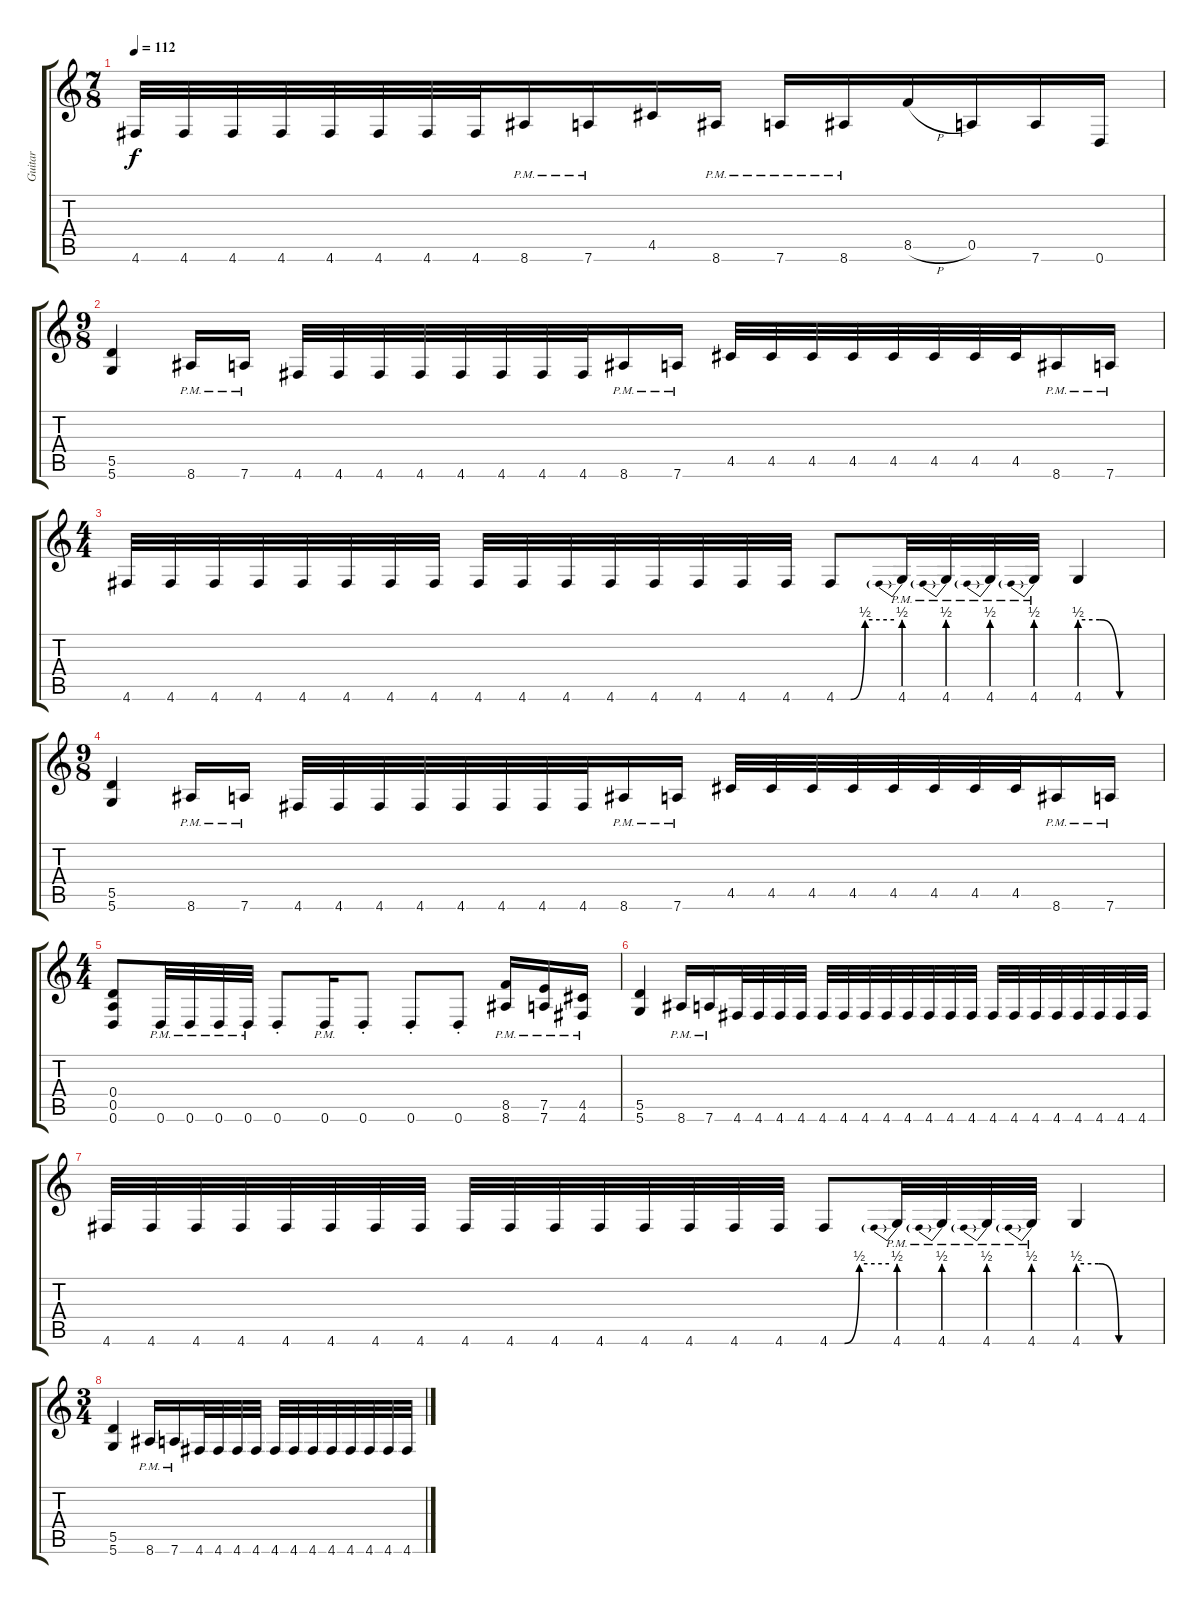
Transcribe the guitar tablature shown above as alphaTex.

\track ("Guitar" "Guitar") {instrument distortionguitar}
\staff {score tabs}
\tuning (E4 B3 G3 D3 A2 D2) {hide}
\ts (7 8)
\tempo 112
\clef g2
\ks c
4.6.32{dy f} 4.6.32 4.6.32 4.6.32 4.6.32 4.6.32 4.6.32 4.6.32 8.6{pm}.16 7.6{pm}.16 4.5.16 8.6{pm}.16 7.6{pm}.16 8.6{pm}.16 8.5{h}.16 0.5.16 7.6.16 0.6.16 |
\ts (9 8)
(5.5 5.6).4 8.6{pm}.16 7.6{pm}.16 4.6.32 4.6.32 4.6.32 4.6.32 4.6.32 4.6.32 4.6.32 4.6.32 8.6{pm}.16 7.6{pm}.16 4.5.32 4.5.32 4.5.32 4.5.32 4.5.32 4.5.32 4.5.32 4.5.32 8.6{pm}.16 7.6{pm}.16 |
\ts (4 4)
4.6.32 4.6.32 4.6.32 4.6.32 4.6.32 4.6.32 4.6.32 4.6.32 4.6.32 4.6.32 4.6.32 4.6.32 4.6.32 4.6.32 4.6.32 4.6.32 4.6{be (custom 0 0 15 0 30 2 60 2)}.8 4.6{be (prebend 0 2 60 2) pm}.32 4.6{be (prebend 0 2 60 2) pm}.32 4.6{be (prebend 0 2 60 2) pm}.32 4.6{be (prebend 0 2 60 2) pm}.32 4.6{be (custom 0 2 15 2 30 0 60 0)}.4 |
\ts (9 8)
(5.5 5.6).4 8.6{pm}.16 7.6{pm}.16 4.6.32 4.6.32 4.6.32 4.6.32 4.6.32 4.6.32 4.6.32 4.6.32 8.6{pm}.16 7.6{pm}.16 4.5.32 4.5.32 4.5.32 4.5.32 4.5.32 4.5.32 4.5.32 4.5.32 8.6{pm}.16 7.6{pm}.16 |
\ts (4 4)
(0.4 0.5 0.6).8 0.6{pm}.32 0.6{pm}.32 0.6{pm}.32 0.6{pm}.32 0.6{st}.8 0.6{pm}.16 0.6{st}.8 0.6{st}.8 0.6{st}.8 (8.5{pm} 8.6{pm}).16 (7.5{pm} 7.6{pm}).16 (4.5{pm} 4.6{pm}).16 |
(5.5 5.6).4 8.6{pm}.16 7.6{pm}.16 4.6.32 4.6.32 4.6.32 4.6.32 4.6.32 4.6.32 4.6.32 4.6.32 4.6.32 4.6.32 4.6.32 4.6.32 4.6.32 4.6.32 4.6.32 4.6.32 4.6.32 4.6.32 4.6.32 4.6.32 |
4.6.32 4.6.32 4.6.32 4.6.32 4.6.32 4.6.32 4.6.32 4.6.32 4.6.32 4.6.32 4.6.32 4.6.32 4.6.32 4.6.32 4.6.32 4.6.32 4.6{be (custom 0 0 15 0 30 2 60 2)}.8 4.6{be (prebend 0 2 60 2) pm}.32 4.6{be (prebend 0 2 60 2) pm}.32 4.6{be (prebend 0 2 60 2) pm}.32 4.6{be (prebend 0 2 60 2) pm}.32 4.6{be (custom 0 2 15 2 30 0 60 0)}.4 |
\ts (3 4)
(5.5 5.6).4 8.6{pm}.16 7.6{pm}.16 4.6.32 4.6.32 4.6.32 4.6.32 4.6.32 4.6.32 4.6.32 4.6.32 4.6.32 4.6.32 4.6.32 4.6.32
